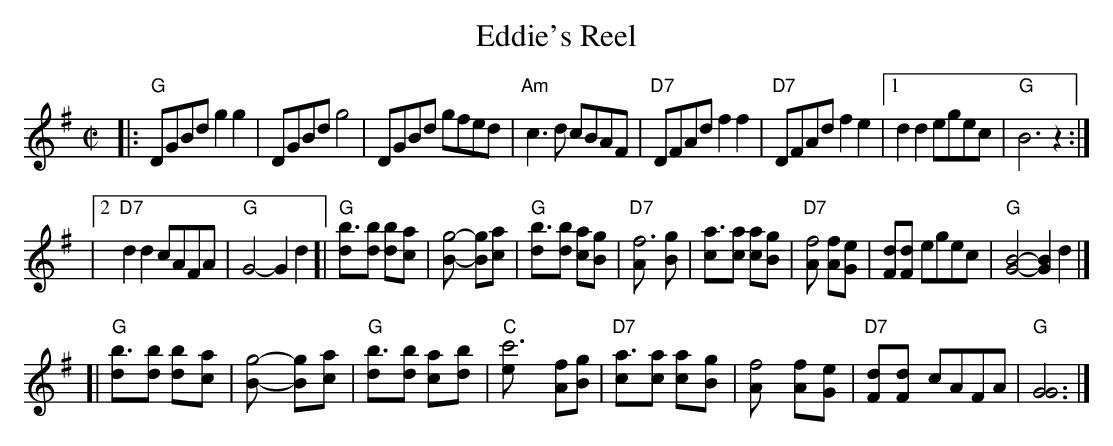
X:1
T: Eddie's Reel
M: C|
L: 1/8
K: G
|: "G"DGBd g2g2 | DGBd g4 \
| DGBd gfed | "Am"c3d cBAF \
| "D7"DFAd f2f2 \
| "D7"DFAd f2e2 \
|1 d2d2 egec | "G"B6 z2 :|
|2 "D7"d2d2 cAFA | "G"G4- G2d2 \
[| "G"[b3d][bd] [b2d][a2c] | [g4B]- [g2B][a2c] \
| "G"[b3d][bd] [a2c][g2B] | "D7"[f6A] [g2B] \
| [a3c][ac] [a2c][g2B] | "D7"[f4A] [f2A][e2G] \
| [d2F][d2F] egec | "G"[G4B4]- [G2B2]d2 |]
[| "G"[b3d][bd] [b2d][a2c] | [g4B]- [g2B][a2c] \
| "G"[b3d][bd] [a2c][b2d] | "C"[c'6e] [fA][gB] \
| "D7"[a3c][ac] [a2c][g2B] | [f4A] [f2A][e2G] \
| "D7"[d2F][d2F] cAFA | "G"[G6G6] |]
